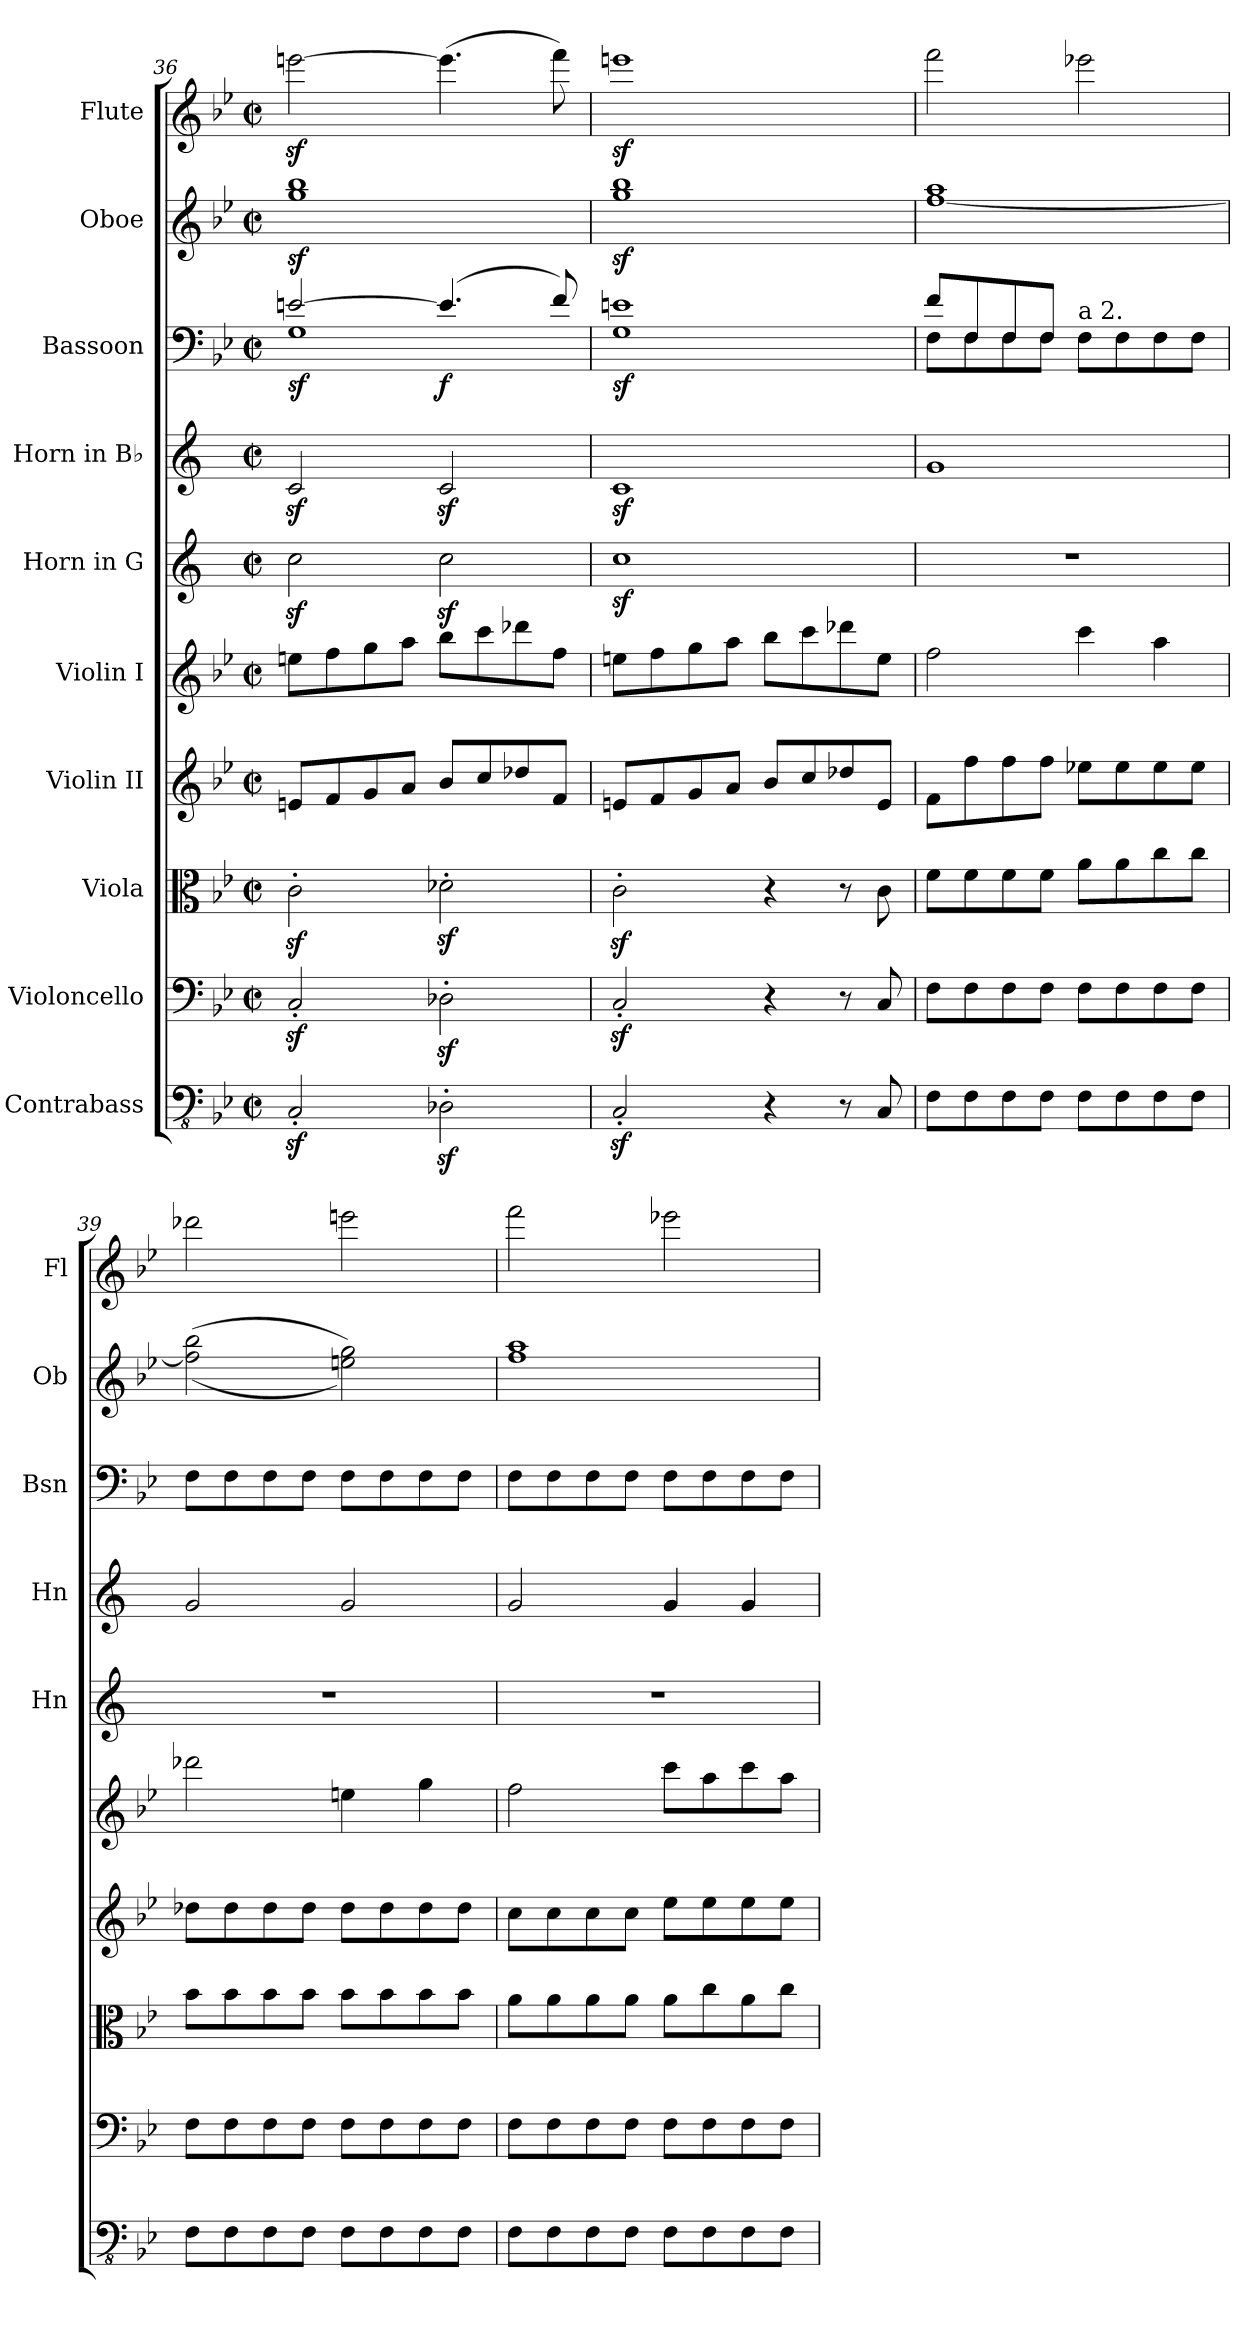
**kern	**kern	**kern	**kern	**kern	**kern	**kern	**kern	**dynam	**kern	**kern
*part10	*part9	*part8	*part7	*part6	*part5	*part4	*part3	*part3	*part2	*part1
*staff10	*staff9	*staff8	*staff7	*staff6	*staff5	*staff4	*staff3	*staff3	*staff2	*staff1
*I"Contrabass	*I"Violoncello	*I"Viola	*I"Violin II	*I"Violin I	*I"Horn in G	*I"Horn in B♭	*I"Bassoon	*	*I"Oboe	*I"Flute
*	*	*	*	*	*I'Hn	*I'Hn	*I'Bsn	*	*I'Ob	*I'Fl
*clefFv4	*clefF4	*clefC3	*clefG2	*clefG2	*clefG2	*clefG2	*clefF4	*	*clefG2	*clefG2
*	*	*	*	*	*ITrd3c5	*ITrd1c2	*	*	*	*
*k[b-e-]	*k[b-e-]	*k[b-e-]	*k[b-e-]	*k[b-e-]	*k[f#]	*k[b-e-]	*k[b-e-]	*	*k[b-e-]	*k[b-e-]
*M2/2	*M2/2	*M2/2	*M2/2	*M2/2	*M2/2	*M2/2	*M2/2	*	*M2/2	*M2/2
*met(c|)	*met(c|)	*met(c|)	*met(c|)	*met(c|)	*met(c|)	*met(c|)	*met(c|)	*	*met(c|)	*met(c|)
=36	=36	=36	=36	=36	=36	=36	=36	=36	=36	=36
*	*	*	*	*	*	*	*^	*	*	*
!	!	!	!	!	!	!	!	!	!LO:DY:b	!	!
2CCz<'/	2Cz<'/	2cz<'\	8en/L	8een\L	2gz<\	2B-z</	[2en/	1G	sf	1ggz< 1bb-z<	[2eeenz<\
.	.	.	8f/	8ff\	.	.	.	.	.	.	.
.	.	.	8g/	8gg\	.	.	.	.	.	.	.
.	.	.	8a/J	8aa\J	.	.	.	.	.	.	.
!	!	!	!	!	!	!	!	!	!LO:DY:b	!	!
2DD-Xz<'\	2D-Xz<'\	2d-Xz<'\	8b-/L	8bb-\L	2gz<\	2B-z</	(4.e/]	.	f	.	(4.eee\]
.	.	.	8cc/	8ccc\	.	.	.	.	.	.	.
.	.	.	8dd-X/	8ddd-X\	.	.	.	.	.	.	.
.	.	.	8f/J	8ff\J	.	.	8f/)	.	.	.	8fff\)
=37	=37	=37	=37	=37	=37	=37	=37	=37	=37	=37	=37
!	!	!	!	!	!	!	!	!	!LO:DY:b	!	!
2CCz<'/	2Cz<'/	2cz<'\	8en/L	8een\L	1gz<	1B-z<	1en	1G	sf	1ggz< 1bb-z<	1eeenz<
.	.	.	8f/	8ff\	.	.	.	.	.	.	.
.	.	.	8g/	8gg\	.	.	.	.	.	.	.
.	.	.	8a/J	8aa\J	.	.	.	.	.	.	.
4r	4r	4r	8b-/L	8bb-\L	.	.	.	.	.	.	.
.	.	.	8cc/	8ccc\	.	.	.	.	.	.	.
8r	8r	8r	8dd-X/	8ddd-X\	.	.	.	.	.	.	.
8CC/	8C/	8c\	8e/J	8ee\J	.	.	.	.	.	.	.
=38	=38	=38	=38	=38	=38	=38	=38	=38	=38	=38	=38
8FF\L	8F\L	8f\L	8f\L	2ff\	1r	1f	8f/L	8F\L	.	[1ff 1aa	2fff\
8FF\	8F\	8f\	8ff\	.	.	.	8F/	8F\	.	.	.
8FF\	8F\	8f\	8ff\	.	.	.	8F/	8F\	.	.	.
8FF\J	8F\J	8f\J	8ff\J	.	.	.	8F/J	8F\J	.	.	.
!	!	!	!	!	!	!	!LO:TX:a:t=a 2.	!	!	!	!
8FF\L	8F\L	8a\L	8ee-X\L	4ccc\	.	.	8F\L	2ryy	.	.	2eee-X\
8FF\	8F\	8a\	8ee-\	.	.	.	8F\	.	.	.	.
8FF\	8F\	8cc\	8ee-\	4aa\	.	.	8F\	.	.	.	.
8FF\J	8F\J	8cc\J	8ee-\J	.	.	.	8F\J	.	.	.	.
*	*	*	*	*	*	*	*v	*v	*	*	*
=39	=39	=39	=39	=39	=39	=39	=39	=39	=39	=39
8FF\L	8F\L	8b-\L	8dd-X\L	2ddd-X\	1r	2f/	8F\L	.	((2ff\] 2bb-\	2ddd-X\
8FF\	8F\	8b-\	8dd-\	.	.	.	8F\	.	.	.
8FF\	8F\	8b-\	8dd-\	.	.	.	8F\	.	.	.
8FF\J	8F\J	8b-\J	8dd-\J	.	.	.	8F\J	.	.	.
8FF\L	8F\L	8b-\L	8dd-\L	4een\	.	2f/	8F\L	.	2een\ 2gg\))	2eeen\
8FF\	8F\	8b-\	8dd-\	.	.	.	8F\	.	.	.
8FF\	8F\	8b-\	8dd-\	4gg\	.	.	8F\	.	.	.
8FF\J	8F\J	8b-\J	8dd-\J	.	.	.	8F\J	.	.	.
=40	=40	=40	=40	=40	=40	=40	=40	=40	=40	=40
*	*	*	*	*	*	*	*	*	*^	*
8FF\L	8F\L	8a\L	8cc\L	2ff\	1r	2f/	8F\L	.	1aa	1ff	2fff\
8FF\	8F\	8a\	8cc\	.	.	.	8F\	.	.	.	.
8FF\	8F\	8a\	8cc\	.	.	.	8F\	.	.	.	.
8FF\J	8F\J	8a\J	8cc\J	.	.	.	8F\J	.	.	.	.
8FF\L	8F\L	8a\L	8ee-\L	8ccc\L	.	4f/	8F\L	.	.	.	2eee-X\
8FF\	8F\	8cc\	8ee-\	8aa\	.	.	8F\	.	.	.	.
8FF\	8F\	8a\	8ee-\	8ccc\	.	4f/	8F\	.	.	.	.
8FF\J	8F\J	8cc\J	8ee-\J	8aa\J	.	.	8F\J	.	.	.	.
*	*	*	*	*	*	*	*	*	*v	*v	*
=	=	=	=	=	=	=	=	=	=	=
*-	*-	*-	*-	*-	*-	*-	*-	*-	*-	*-
